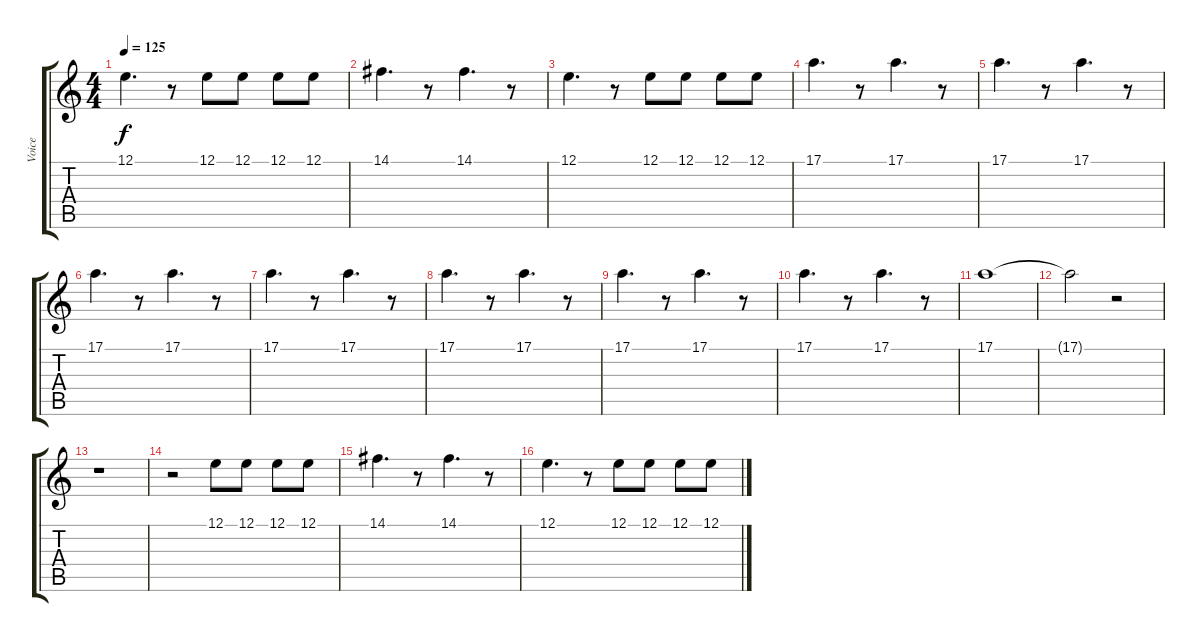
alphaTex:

\track ("Voice" "Voice") {instrument lead2sawtooth}
\staff {score tabs}
\tuning (E4 B3 G3 D3 A2 E2) {hide}
\ts (4 4)
\tempo 125
\clef g2
\ks c
12.1.4{d dy f} r.8 12.1.8 12.1.8 12.1.8 12.1.8 |
14.1.4{d} r.8 14.1.4{d} r.8 |
12.1.4{d} r.8 12.1.8 12.1.8 12.1.8 12.1.8 |
17.1.4{d} r.8 17.1.4{d} r.8 |
17.1.4{d} r.8 17.1.4{d} r.8 |
17.1.4{d} r.8 17.1.4{d} r.8 |
17.1.4{d} r.8 17.1.4{d} r.8 |
17.1.4{d} r.8 17.1.4{d} r.8 |
17.1.4{d} r.8 17.1.4{d} r.8 |
17.1.4{d} r.8 17.1.4{d} r.8 |
17.1.1 |
17.1{t}.2 r.2 |
r.1 |
r.2 12.1.8 12.1.8 12.1.8 12.1.8 |
14.1.4{d} r.8 14.1.4{d} r.8 |
12.1.4{d} r.8 12.1.8 12.1.8 12.1.8 12.1.8
